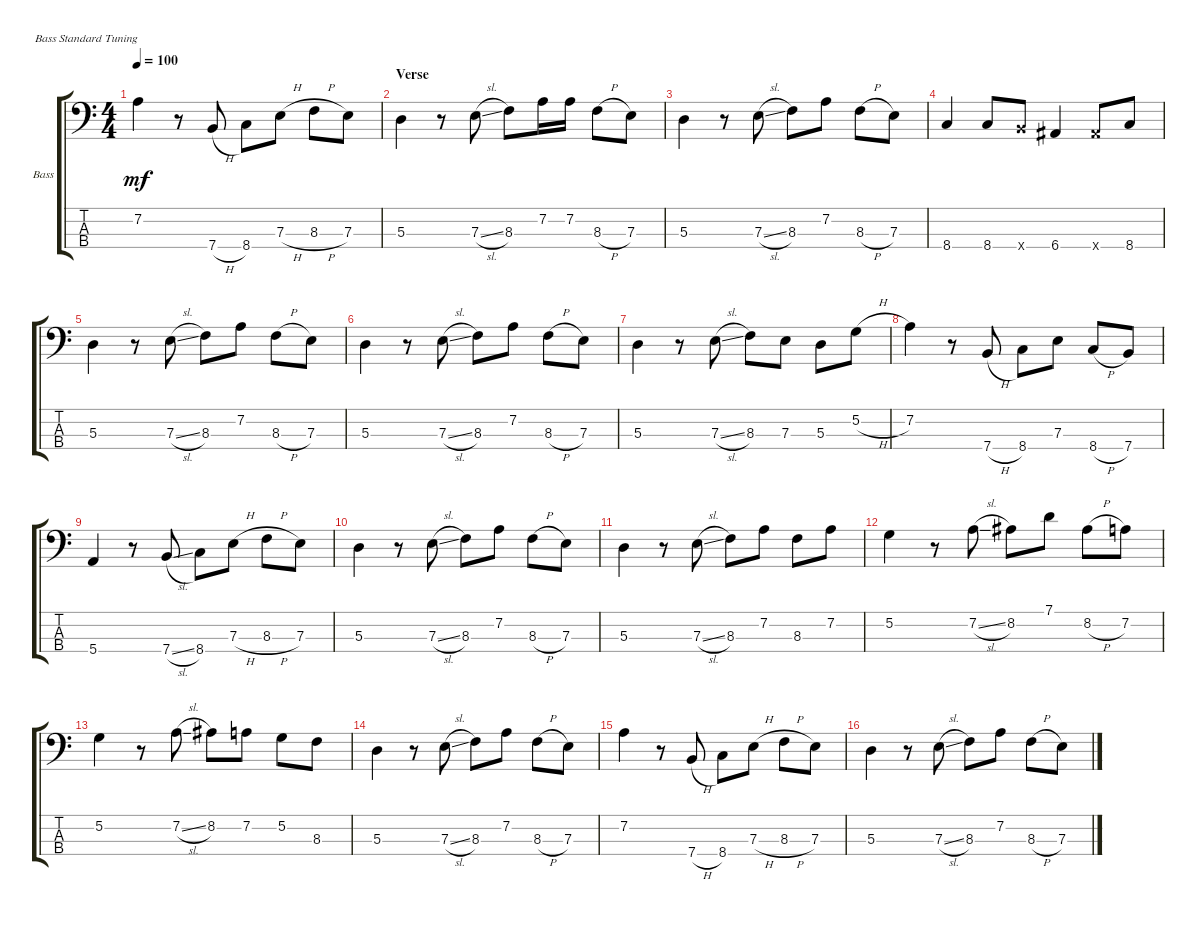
\bracketExtendMode groupsimilarinstruments
\firstSystemTrackNameOrientation horizontal
\otherSystemsTrackNameOrientation horizontal
\track ("Bass Guitar" "Bass") {instrument electricbassfinger}
\staff {score tabs}
\tuning (G2 D2 A1 E1)
\ts (4 4)
\tempo 100
\clef f4
\ks c
7.2.4{dy mf} r.8 7.4{h}.8 8.4.8 7.3{h}.8 8.3{h}.8 7.3.8 |
\section ("" "Verse")
5.3.4 r.8 7.3{sl}.8 8.3.8 7.2.16 7.2.16 8.3{h}.8 7.3.8 |
5.3.4 r.8 7.3{sl}.8 8.3.8 7.2.8 8.3{h}.8 7.3.8 |
8.4.4 8.4.8 7.4{x}.8 6.4.4 6.4{x}.8 8.4.8 |
5.3.4 r.8 7.3{sl}.8 8.3.8 7.2.8 8.3{h}.8 7.3.8 |
5.3.4 r.8 7.3{sl}.8 8.3.8 7.2.8 8.3{h}.8 7.3.8 |
5.3.4 r.8 7.3{sl}.8 8.3.8 7.3.8 5.3.8 5.2{h}.8 |
7.2.4 r.8 7.4{h}.8 8.4.8 7.3.8 8.4{h}.8 7.4.8 |
5.4.4 r.8 7.4{sl}.8 8.4.8 7.3{h}.8 8.3{h}.8 7.3.8 |
5.3.4 r.8 7.3{sl}.8 8.3.8 7.2.8 8.3{h}.8 7.3.8 |
5.3.4 r.8 7.3{sl}.8 8.3.8 7.2.8 8.3.8 7.2.8 |
5.2.4 r.8 7.2{sl}.8 8.2.8 7.1.8 8.2{h}.8 7.2.8 |
5.2.4 r.8 7.2{sl}.8 8.2.8 7.2.8 5.2.8 8.3.8 |
5.3.4 r.8 7.3{sl}.8 8.3.8 7.2.8 8.3{h}.8 7.3.8 |
7.2.4 r.8 7.4{h}.8 8.4.8 7.3{h}.8 8.3{h}.8 7.3.8 |
5.3.4 r.8 7.3{sl}.8 8.3.8 7.2.8 8.3{h}.8 7.3.8
